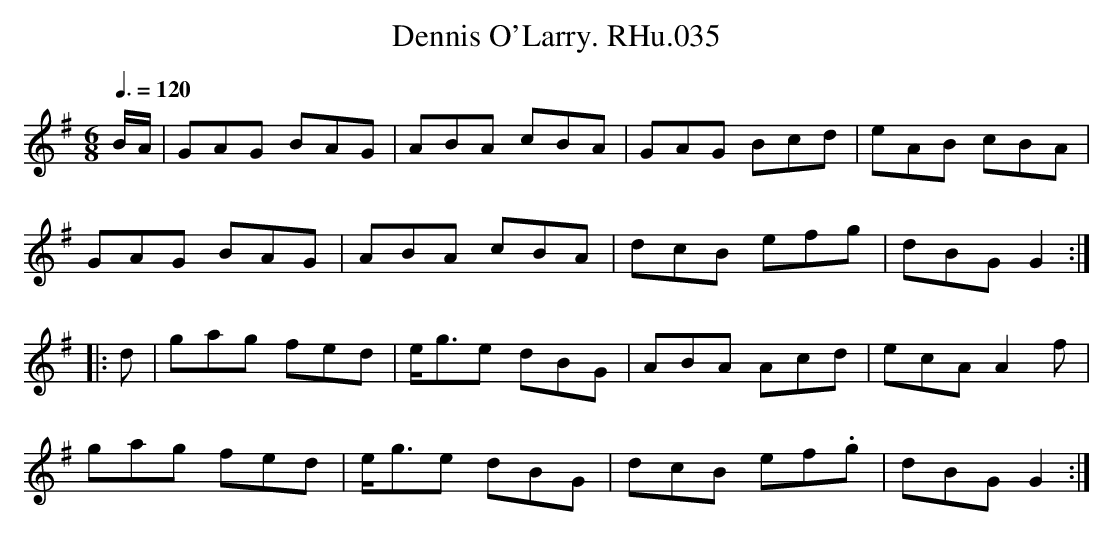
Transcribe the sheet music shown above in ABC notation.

X:1
T:Dennis O'Larry. RHu.035
L:1/8
M:6/8
Q:3/8=120
K:G
B/A/|GAG BAG|ABA cBA|GAG Bcd|eAB cBA|!
GAG BAG|ABA cBA|dcB efg|dBGG2::!
d|gag fed|e<ge dBG|ABA Acd|ecA A2f|!
gag fed|e<ge dBG|dcB ef.g|dBGG2:|
